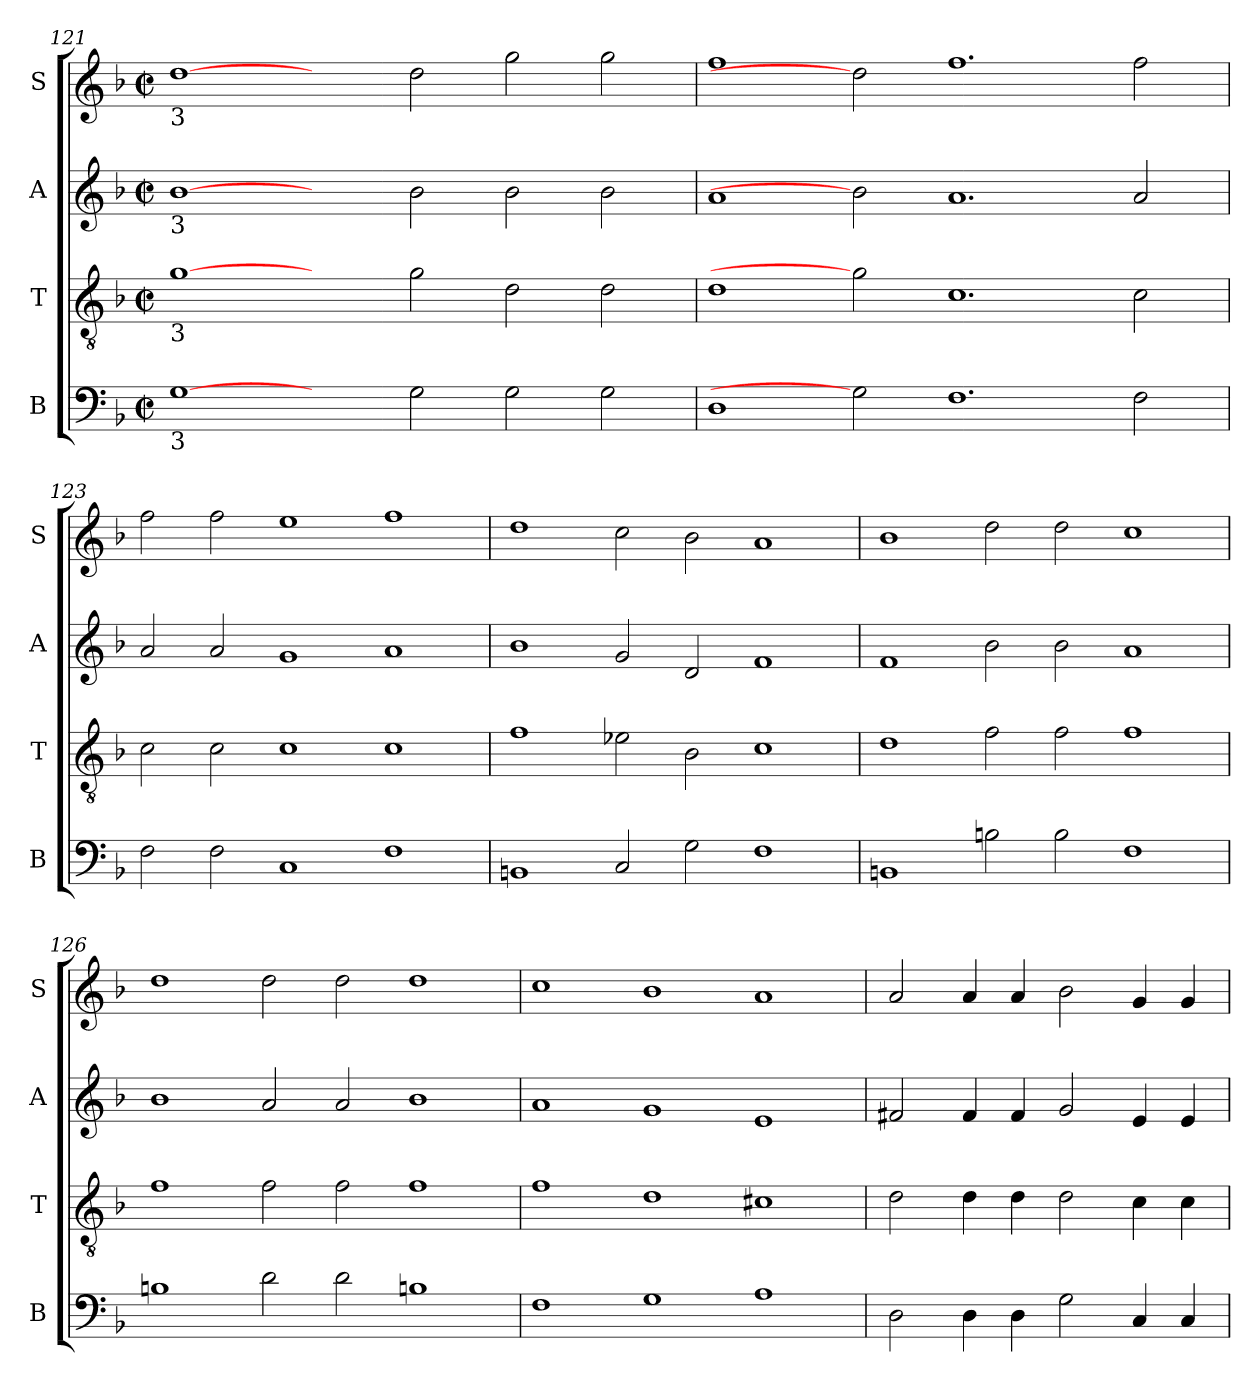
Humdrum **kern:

**kern	**kern	**kern	**kern
*part4	*part3	*part2	*part1
*staff4	*staff3	*staff2	*staff1
*I"B	*I"T	*I"A	*I"S
*I'B	*I'T	*I'A	*I'S
!!LO:PB:g=z
*clefF4	*clefGv2	*clefG2	*clefG2
*k[b-]	*k[b-]	*k[b-]	*k[b-]
*F:	*F:	*F:	*F:
*M2/2	*M2/2	*M2/2	*M2/2
*met(c|)	*met(c|)	*met(c|)	*met(c|)
=121	=121	=121	=121
!	!	!	!LO:TX:b:t=3
!	!	!LO:TX:b:t=3	!
!	!LO:TX:b:t=3	!	!
!LO:TX:b:t=3	!	!	!
[1G	[1g	[1b-	[1dd
2ryy	2ryy	2ryy	2ryy
2G\	2g\	2b-\	2dd\
2G\	2d\	2b-\	2gg\
2G\	2d\	2b-\	2gg\
=122	=122	=122	=122
1D	1d	1a	1ff
2G]	2g]	2b-]	2dd]
1.F	1.c	1.a	1.ff
2F\	2c\	2a/	2ff\
=123	=123	=123	=123
2F\	2c\	2a/	2ff\
2F\	2c\	2a/	2ff\
1C	1c	1g	1ee
1F	1c	1a	1ff
=124	=124	=124	=124
1BBn	1f	1b-	1dd
2C/	2e-X\	2g/	2cc\
2G\	2B-\	2d/	2b-\
1F	1c	1f	1a
=125	=125	=125	=125
1BBn	1d	1f	1b-
2Bn\	2f\	2b-\	2dd\
2B\	2f\	2b-\	2dd\
1F	1f	1a	1cc
!!LO:LB:g=z
=126	=126	=126	=126
1Bn	1f	1b-	1dd
2d\	2f\	2a/	2dd\
2d\	2f\	2a/	2dd\
1Bn	1f	1b-	1dd
=127	=127	=127	=127
1F	1f	1a	1cc
1G	1d	1g	1b-
1A	1c#X	1e	1a
=128	=128	=128	=128
2D\	2d\	2f#X/	2a/
4D\	4d\	4f#/	4a/
4D\	4d\	4f#/	4a/
2G\	2d\	2g/	2b-\
4C/	4c\	4e/	4g/
4C/	4c\	4e/	4g/
=	=	=	=
*-	*-	*-	*-
